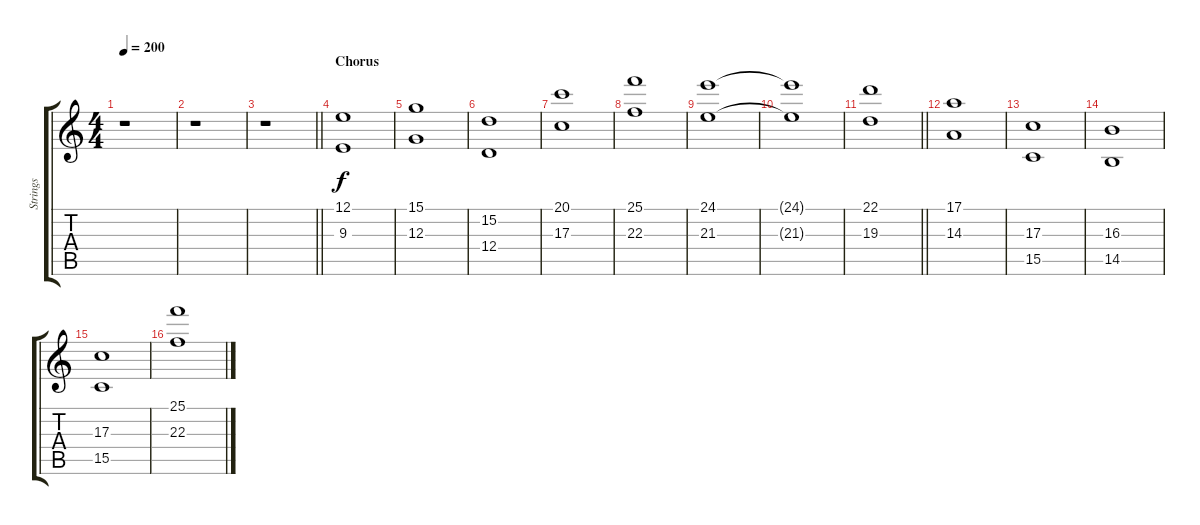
\track ("Strings" "Strings") {instrument stringensemble1}
\staff {score tabs}
\tuning (E4 B3 G3 D3 A2 E2) {hide}
\ts (4 4)
\tempo 200
\clef g2
\ks c
r.1{dy f} |
r.1 |
\barLineRight lightlight
r.1 |
\section ("" "Chorus")
(12.1 9.3).1 |
(15.1 12.3).1 |
(15.2 12.4).1 |
(20.1 17.3).1 |
(25.1 22.3).1 |
(24.1 21.3).1 |
(24.1{t} 21.3{t}).1 |
\barLineRight lightlight
(22.1 19.3).1 |
\section ("" "")
(17.1 14.3).1 |
(17.3 15.5).1 |
(16.3 14.5).1 |
(17.3 15.5).1 |
(25.1 22.3).1
